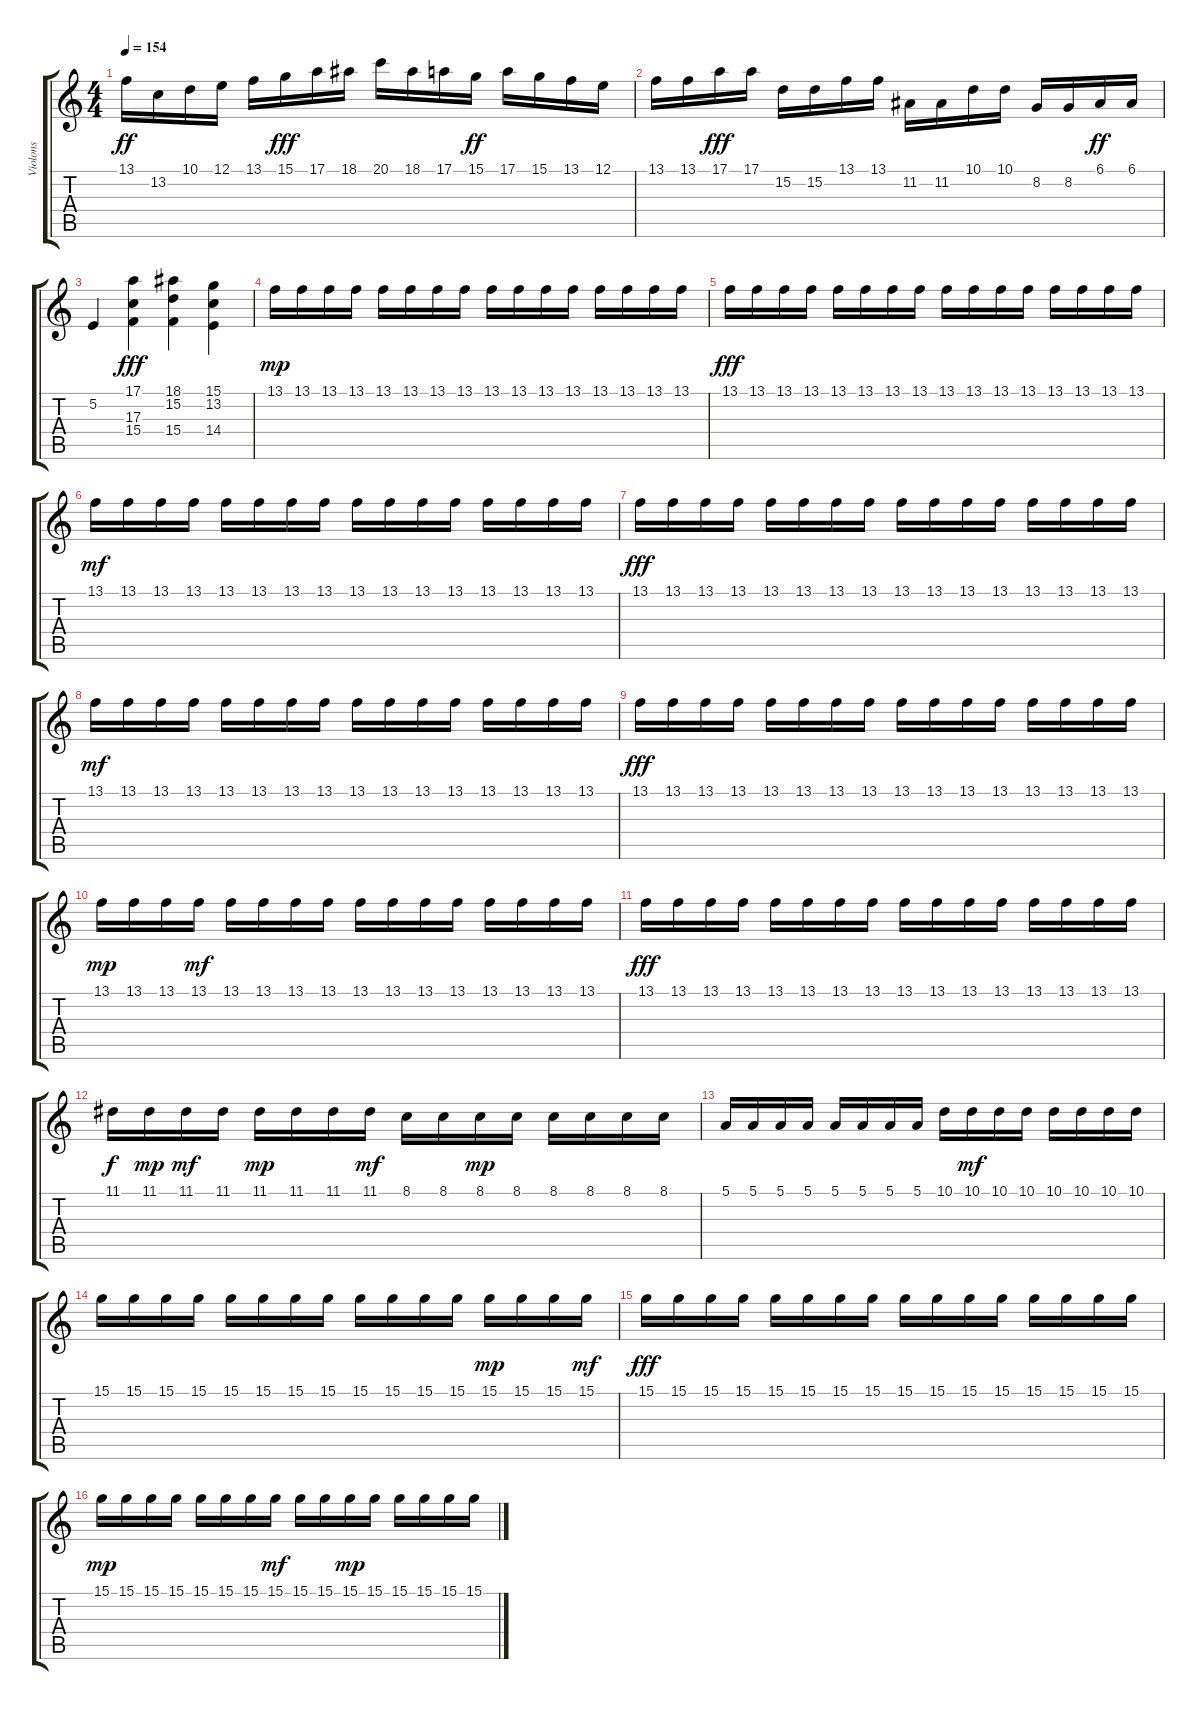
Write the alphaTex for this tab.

\track ("Violons" "Violons") {instrument violin}
\staff {score tabs}
\tuning (E4 B3 G3 D3 A2 E2) {hide}
\ts (4 4)
\tempo 154
\clef g2
\ks c
13.1.16{dy ff} 13.2.16 10.1.16 12.1.16 13.1.16 15.1.16{dy fff} 17.1.16 18.1.16 20.1.16 18.1.16 17.1.16 15.1.16{dy ff} 17.1.16 15.1.16 13.1.16 12.1.16 |
13.1.16 13.1.16 17.1.16{dy fff} 17.1.16 15.2.16 15.2.16 13.1.16 13.1.16 11.2.16 11.2.16 10.1.16 10.1.16 8.2.16 8.2.16 6.1.16{dy ff} 6.1.16 |
5.2.4 (17.1 17.3 15.4).4{dy fff} (18.1 15.2 15.4).4 (15.1 13.2 14.4).4 |
13.1.16{dy mp} 13.1.16 13.1.16 13.1.16 13.1.16 13.1.16 13.1.16 13.1.16 13.1.16 13.1.16 13.1.16 13.1.16 13.1.16 13.1.16 13.1.16 13.1.16 |
13.1.16{dy fff} 13.1.16 13.1.16 13.1.16 13.1.16 13.1.16 13.1.16 13.1.16 13.1.16 13.1.16 13.1.16 13.1.16 13.1.16 13.1.16 13.1.16 13.1.16 |
13.1.16{dy mf} 13.1.16 13.1.16 13.1.16 13.1.16 13.1.16 13.1.16 13.1.16 13.1.16 13.1.16 13.1.16 13.1.16 13.1.16 13.1.16 13.1.16 13.1.16 |
13.1.16{dy fff} 13.1.16 13.1.16 13.1.16 13.1.16 13.1.16 13.1.16 13.1.16 13.1.16 13.1.16 13.1.16 13.1.16 13.1.16 13.1.16 13.1.16 13.1.16 |
13.1.16{dy mf} 13.1.16 13.1.16 13.1.16 13.1.16 13.1.16 13.1.16 13.1.16 13.1.16 13.1.16 13.1.16 13.1.16 13.1.16 13.1.16 13.1.16 13.1.16 |
13.1.16{dy fff} 13.1.16 13.1.16 13.1.16 13.1.16 13.1.16 13.1.16 13.1.16 13.1.16 13.1.16 13.1.16 13.1.16 13.1.16 13.1.16 13.1.16 13.1.16 |
13.1.16{dy mp} 13.1.16 13.1.16 13.1.16{dy mf} 13.1.16 13.1.16 13.1.16 13.1.16 13.1.16 13.1.16 13.1.16 13.1.16 13.1.16 13.1.16 13.1.16 13.1.16 |
13.1.16{dy fff} 13.1.16 13.1.16 13.1.16 13.1.16 13.1.16 13.1.16 13.1.16 13.1.16 13.1.16 13.1.16 13.1.16 13.1.16 13.1.16 13.1.16 13.1.16 |
11.1.16{dy f} 11.1.16{dy mp} 11.1.16{dy mf} 11.1.16 11.1.16{dy mp} 11.1.16 11.1.16 11.1.16{dy mf} 8.1.16 8.1.16 8.1.16{dy mp} 8.1.16 8.1.16 8.1.16 8.1.16 8.1.16 |
5.1.16 5.1.16 5.1.16 5.1.16 5.1.16 5.1.16 5.1.16 5.1.16 10.1.16 10.1.16{dy mf} 10.1.16 10.1.16 10.1.16 10.1.16 10.1.16 10.1.16 |
15.1.16 15.1.16 15.1.16 15.1.16 15.1.16 15.1.16 15.1.16 15.1.16 15.1.16 15.1.16 15.1.16 15.1.16 15.1.16{dy mp} 15.1.16 15.1.16 15.1.16{dy mf} |
15.1.16{dy fff} 15.1.16 15.1.16 15.1.16 15.1.16 15.1.16 15.1.16 15.1.16 15.1.16 15.1.16 15.1.16 15.1.16 15.1.16 15.1.16 15.1.16 15.1.16 |
15.1.16{dy mp} 15.1.16 15.1.16 15.1.16 15.1.16 15.1.16 15.1.16 15.1.16{dy mf} 15.1.16 15.1.16 15.1.16{dy mp} 15.1.16 15.1.16 15.1.16 15.1.16 15.1.16
